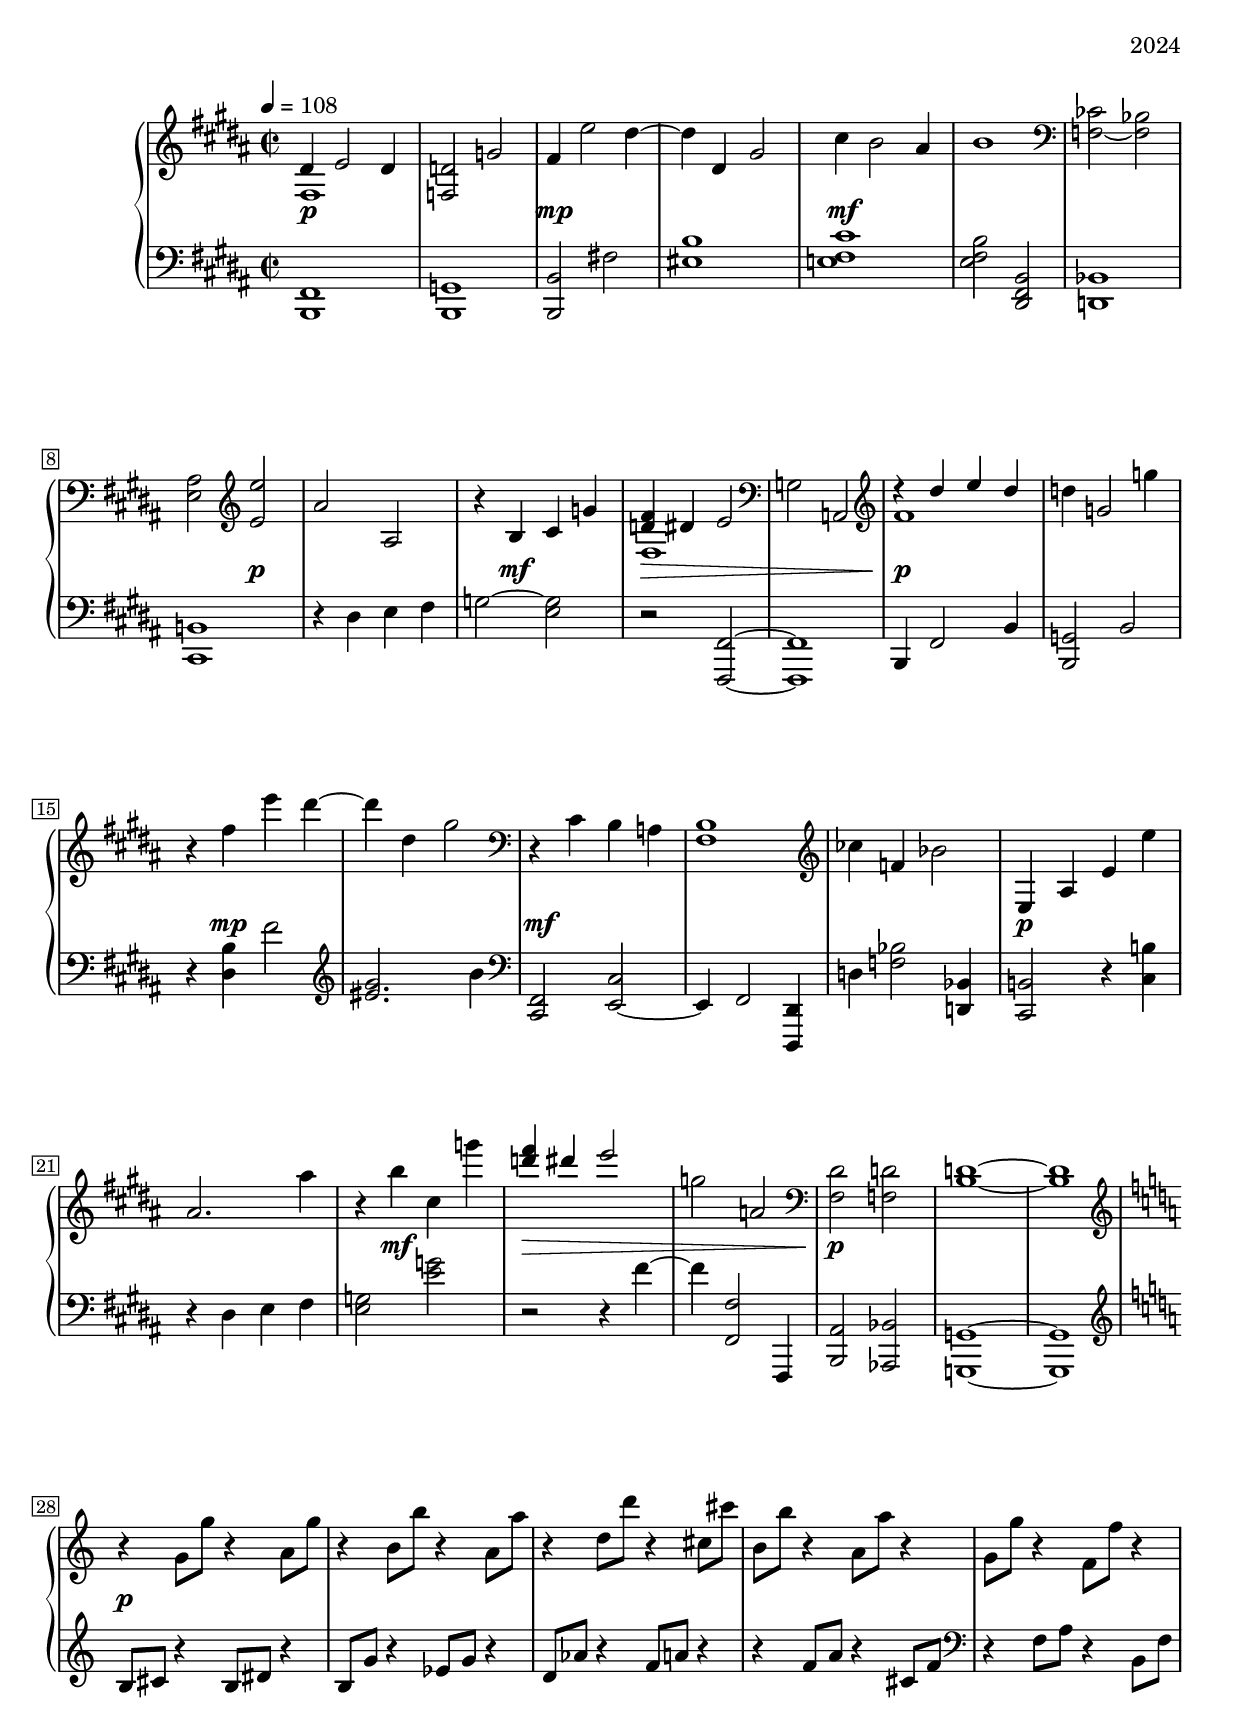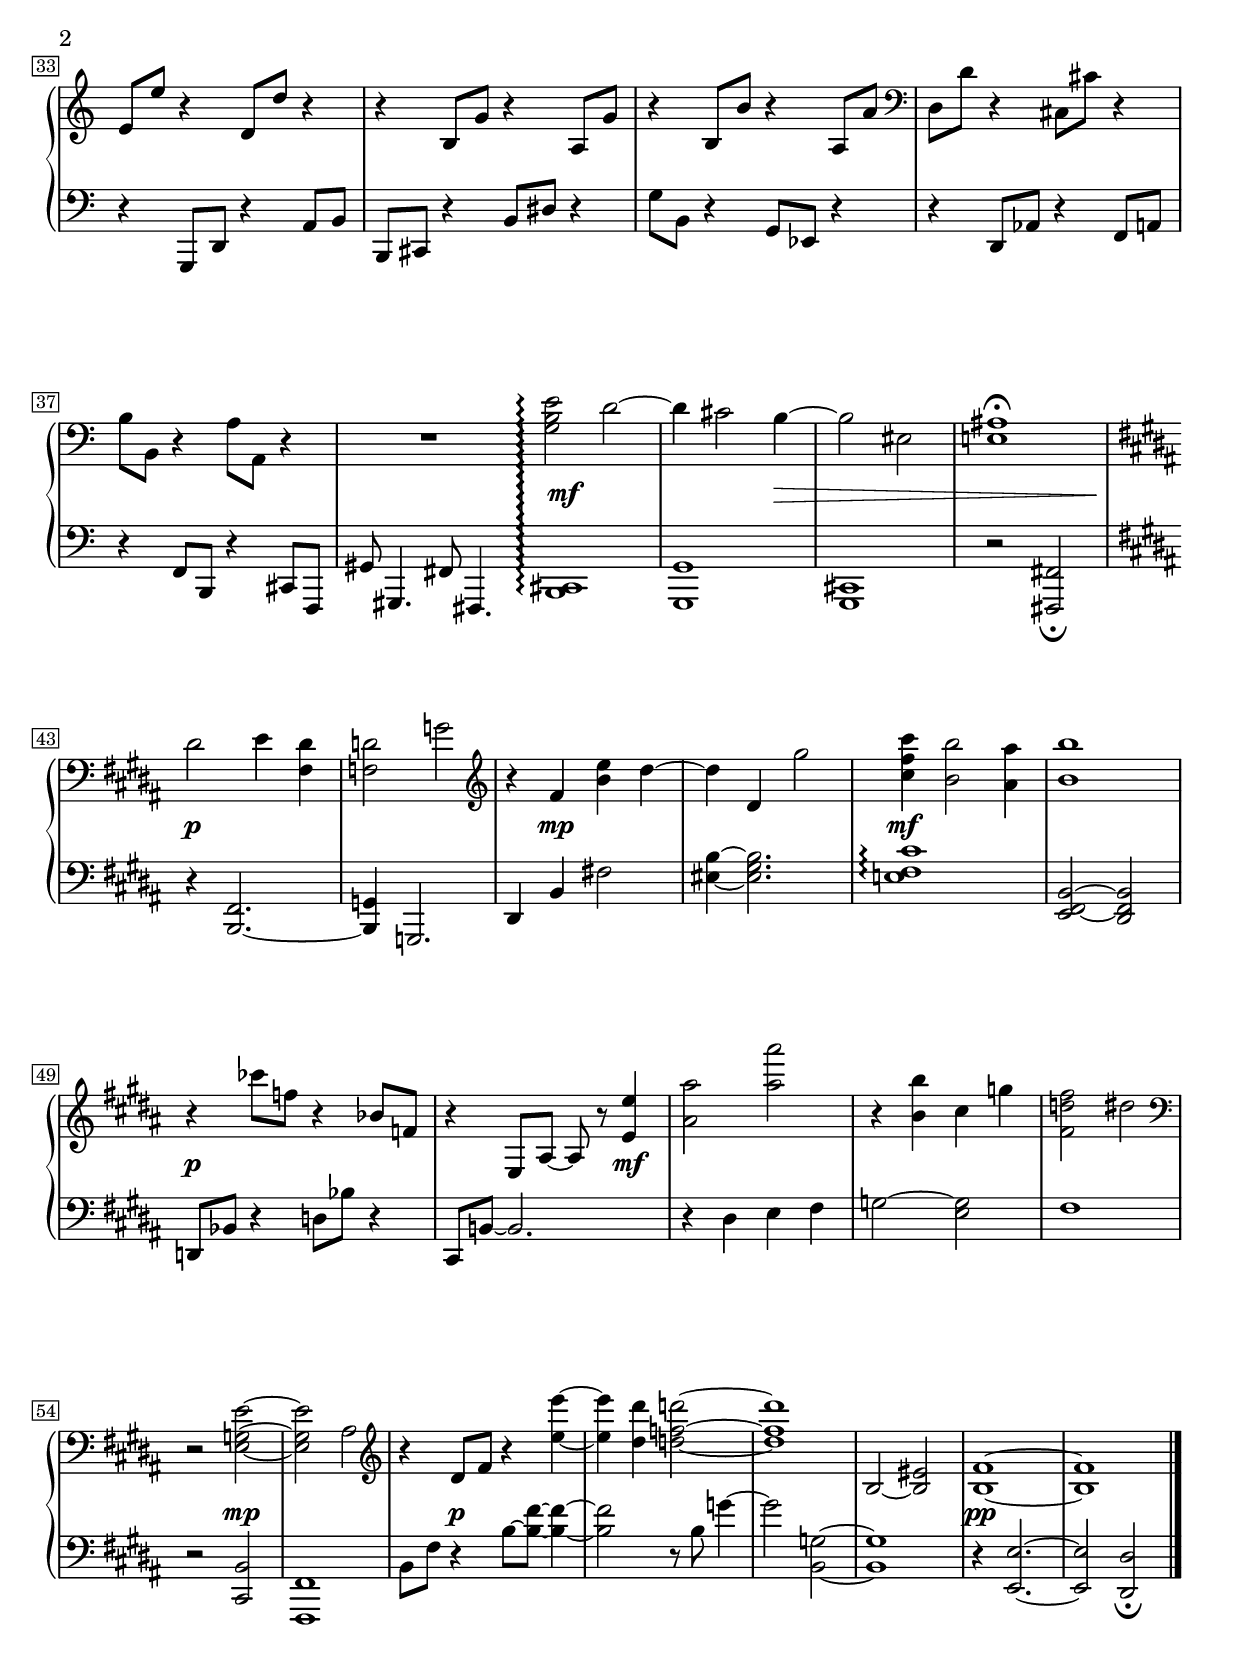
Global = {
  \key b \major
  \time 2/2
  \include "../global.ly"
}

Soprano = \context Voice = "one" \relative c' {
  \voiceOne
  \stemUp\tieUp
  \override MultiMeasureRest.staff-position = #0
  \override Rest.staff-position = #0
  \label #'IntermezzoBmajor
  \tempo 4 = 108
  %1
  | dis4 e2 dis4
  | \stemNeutral\tieNeutral
    <f, d'>2 g'
  | fis4 e'2 dis4~
  | dis dis, gis2
  %5
  | cis4 b2 ais4
  | b1
    \clef "bass"
  | \once\tieDown <f, ces'>2~ <f bes>
  | <e ais>
    \clef "treble"
    <e' e'>
  | ais ais,
  %10
  | r4 b cis g'
  | <d fis> dis e2
    \clef "bass"
  | g,2 a,
    \clef "treble"
  | \stemUp d''4\rest dis e dis
  | \stemNeutral d g,2 g'4
  %15
  | r4 fis e' dis~
  | dis dis, gis2
    \clef "bass"
  | r4 cis,, b a
  | <fis b>1
    \clef "treble"
  | ces''4 f, bes2
  %20
  | e,,4 ais e' e'
  | ais,2. ais'4
  | r b cis, g''
  | \stemUp <d fis> dis e2
  | \stemNeutral g,2 a,
    \clef "bass"
  %25
  | <fis, dis'>2 <f d'>
  | <b d>1~
  | q
    \clef "treble"
    \key c \major
  | r4 g'8 g' r4 a,8 g'
  | r4 b,8 b' r4 a,8 a'
  %30
  | r4 d,8 d' r4 cis,8 cis'
  | b,8 b' r4 a,8 a' r4
  | g,8 g' r4 f,8 f' r4
  | e,8 e' r4 d,8 d' r4
  | r4 b,8 g' r4 a,8 g'
  %35
  | r4 b,8 b' r4 a,8 a'
    \clef "bass"
  | d,,8 d' r4 cis,8 cis' r4
  | b8 b, r4 a'8 a, r4
  | R1
  | <g' b e>2\arpeggio d'~
  %40
  | d4 cis2 b4~
  | b2 eis,
  | <e ais>1\fermata
    \key b \major
  | dis'2 e4 <fis, dis'>
  | <f d'>2 g'
    \clef "treble"
  %45
  | r4 fis <b e> dis~
  | dis dis, gis'2
  | <cis, fis cis'>4 <b b'>2 <ais ais'>4
  | <b b'>1
  | r4 ces'8 f, r4 bes,8 f
  %50
  | r4 e,8 ais~ ais r <e' e'>4
  | <ais ais'>2 <ais' ais'>
  | r4 <b, b'> cis g'
  | <fis, d' fis>2 dis'
    \clef "bass"
    \break
  | r2 <e,, g e'>~
  %55
  | q ais
    \clef "treble"
  | r4 dis8 fis r4 <e' e'>~
  | q <dis dis'> <d f d'>2~
  | q1
  | b,2~ <b eis>
  %60
  | <b fis'>1~
  | q
    \fine
}

Alto = \context Voice = "two" \relative c {
  \voiceTwo
  \stemNeutral\tieNeutral
  \mergeDifferentlyDottedOn
  %1
  | fis1
  | s1*9
  %11
  | fis1
  | s
  | fis'
}

Bass = \context Voice = "four" \relative c {
  \voiceFour
  \stemNeutral\tieNeutral
  \override MultiMeasureRest.staff-position = #0
  \override Rest.staff-position = #0
  %1
  | <b, fis'>1
  | <b g'>
  | <b b'>2 fis''
  | <eis b'>1
  %5
  | <e fis cis'>
  | <e fis b>2 <dis, fis b>
  | <d bes'>1
  | <cis b'>
  | r4 dis' e fis
  %10
  | g2~ <e g>
  | r <fis,, fis'>~
  | q1
  | b4 fis'2 b4
  | <b, g'>2 b'
  %15
  | r4 <dis b'> fis'2
    \clef "treble"
  | <eis gis>2. b'4
    \clef "bass"
  | <cis,,, fis>2 <e cis'>~
  | e4 fis2 <dis, dis'>4
  | d'' <f bes>2 <d, bes'>4
  %20
  | <cis b'>2 r4 <cis' b'>4
  | r4 dis e fis
  | <e g>2 <e' g>
  | r2 r4 fis~
  | fis <fis,, fis'>2 fis,4
  %25
  | <b ais'>2 <aes bes'>
  | <g g'>1~
  | q
    \clef "treble"
    \key c \major
  | b''8 cis r4 b8 dis r4
  | b8 g' r4 ees8 g r4
  %30
  | d8 aes' r4 f8 a r4
  | r4 f8 a r4 cis,8 f
    \clef "bass"
  | r4 f,8 a r4 b,8 f'
  | r4 g,,8 d' r4 a'8 b
  | b,8 cis r4 b'8 dis r4
  %35
  | g8 b, r4 g8 ees r4
  | r4 d8 aes' r4 f8 a
  | r4 f8 b, r4 cis8 f,
  | gis' gis,4. fis'8 fis,4.
  | <b cis>1\arpeggio
  %40
  | <g g'>
  | <g cis>
  | r2 <fis fis'>\fermata
    \key b \major
  | r4 <b fis'>2.~
  | <b g'>4 g2.
  %45
  | dis'4 b' fis'2
  | <eis b'>4~ <eis gis b>2.
  | <e fis cis'>1\arpeggio
  | <e, fis b>2~ <dis fis b>
  | d8 bes' r4 d8 bes' r4
  %50
  | cis,,8 b'~ b2.
  | r4 dis e fis
  | g2~ <e g>
  | fis1
  | r2 <cis, b'>
  %55
  | <fis, fis'>1
  | b'8 fis' r4 b8~ <b fis'>~ q4~
  | q2 r8 b g'4~
  | g2 <b,, g'>~
  | q1
  %60
  | r4 <e, e'>2.~
  | q2 <dis dis'>\fermata
    \fine
}

centerDynamics = {
  %1
  | s4\p s2.
  | s1
  | s16 s8.\mp s2.
  | s1
  %5
  | s16 s8.\mf s2.
  | s1*2
  | s2 s\p
  | s1
  %10
  | s4 s\mf s2
  | s4\> s2.
  | s1
  | s1\!\p
  | s1
  %15
  | s4 s\mp s2
  | s1
  | s16 s8.\mf s2.
  | s1*2
  %20
  | s1\p
  | s1
  | s4 s\mf s2
  | s1\>
  | s
  %25
  | s\!\p
  | s1*2
  | s\p
  | s1*9
  %39
  | s1\mf
  | s2 s4 s\>
  | s1*2
  | s1\!\p
  | s
  %45
  | s4 s\mp s2
  | s1
  | s1\mf
  | s1
  | s4\p s2.
  %50
  | s2. s4\mf
  | s1*3
  | s2 s\mp
  | s1
  %56
  | s4 s\p s2
  | s1*3
  | s16 s8.\pp s2.
}

forceBreaks = {
  % page 1
  \repeat unfold 6 { s1\noBreak } s1\break\noPageBreak
  \repeat unfold 6 { s1\noBreak } s1\break\noPageBreak
  \repeat unfold 5 { s1\noBreak } s1\break\noPageBreak
  \repeat unfold 6 { s1\noBreak } s1\break\noPageBreak
  \repeat unfold 4 { s1\noBreak } s1\pageBreak
  % page 2
  \repeat unfold 3 { s1\noBreak } s1\break\noPageBreak
  \repeat unfold 5 { s1\noBreak } s1\break\noPageBreak
  \repeat unfold 5 { s1\noBreak } s1\break\noPageBreak
  \repeat unfold 4 { s1\noBreak } s1\break\noPageBreak
}

\score {
  \new PianoStaff \with { connectArpeggios = ##t }
  <<
    \accidentalStyle Score.piano
    \context Staff = "upper" <<
      \set Staff.midiInstrument = #"acoustic grand"
      \Global
      \clef treble
      \Soprano
      \Alto
      \new Dynamics = "dynamics" {
        % Will use self-alignment-Y to place element
        \override TextScript.Y-offset = #self-alignment-interface::y-aligned-on-self
        % Use negative value of direction,
        % i.e. CENTER -> align to center, UP -> align to bottom, DOWN -> align to top
        \override TextScript.self-alignment-Y = #(lambda (grob) (- (ly:grob-property grob 'direction)))
        % use CENTER as default direction instead of DOWN
        \override TextScript.direction = #CENTER
        \centerDynamics
      }
    >>
    \context Staff = "lower" <<
      \set Staff.midiInstrument = #"acoustic grand"
      \Global
      \clef bass
      \Bass
    >>
    \new Devnull \forceBreaks
  >>
  \header {
    composer = "Andrea Turchetto"
    opus = "2024"
    title = \markup {
      "Intermezzo in B major"
    }
    subtitle = ##f
  }
  \layout {
    \context {
      \PianoStaff
      \override Parentheses.font-size = #-2
      \override TextScript.font-shape = #'italic
      \override TextScript.font-size = #-1
    }
  }
  \midi {
    \tempo 4 = 108
  }
}
